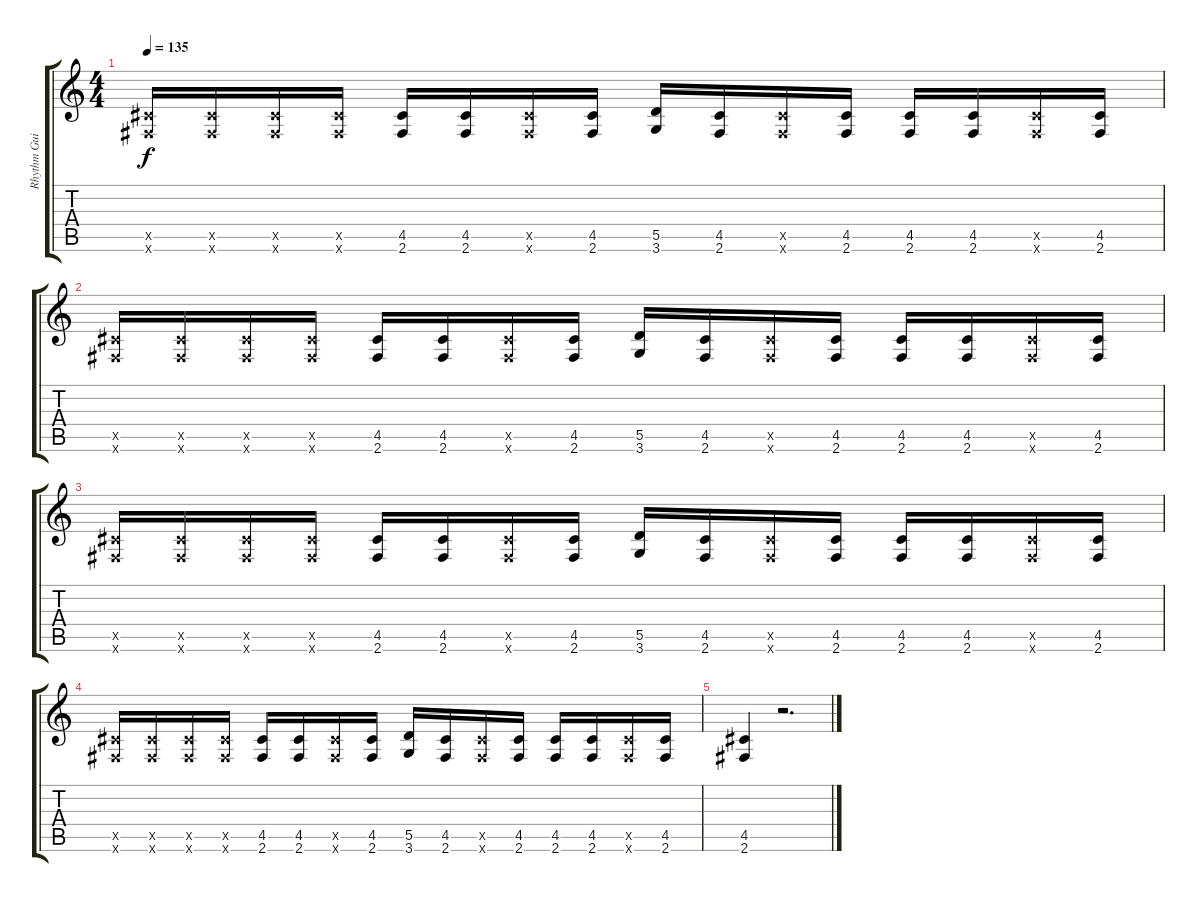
\track ("Rhythm Guitar 1" "Rhythm Gui") {instrument distortionguitar}
\staff {score tabs}
\tuning (E4 B3 G3 D3 A2 E2) {hide}
\ts (4 4)
\tempo 135
\clef g2
\ks c
(4.5{x} 2.6{x}).16{dy f} (4.5{x} 2.6{x}).16 (4.5{x} 2.6{x}).16 (4.5{x} 2.6{x}).16 (4.5 2.6).16 (4.5 2.6).16 (4.5{x} 2.6{x}).16 (4.5 2.6).16 (5.5 3.6).16 (4.5 2.6).16 (4.5{x} 2.6{x}).16 (4.5 2.6).16 (4.5 2.6).16 (4.5 2.6).16 (4.5{x} 2.6{x}).16 (4.5 2.6).16 |
(4.5{x} 2.6{x}).16 (4.5{x} 2.6{x}).16 (4.5{x} 2.6{x}).16 (4.5{x} 2.6{x}).16 (4.5 2.6).16 (4.5 2.6).16 (4.5{x} 2.6{x}).16 (4.5 2.6).16 (5.5 3.6).16 (4.5 2.6).16 (4.5{x} 2.6{x}).16 (4.5 2.6).16 (4.5 2.6).16 (4.5 2.6).16 (4.5{x} 2.6{x}).16 (4.5 2.6).16 |
(4.5{x} 2.6{x}).16 (4.5{x} 2.6{x}).16 (4.5{x} 2.6{x}).16 (4.5{x} 2.6{x}).16 (4.5 2.6).16 (4.5 2.6).16 (4.5{x} 2.6{x}).16 (4.5 2.6).16 (5.5 3.6).16 (4.5 2.6).16 (4.5{x} 2.6{x}).16 (4.5 2.6).16 (4.5 2.6).16 (4.5 2.6).16 (4.5{x} 2.6{x}).16 (4.5 2.6).16 |
(4.5{x} 2.6{x}).16 (4.5{x} 2.6{x}).16 (4.5{x} 2.6{x}).16 (4.5{x} 2.6{x}).16 (4.5 2.6).16 (4.5 2.6).16 (4.5{x} 2.6{x}).16 (4.5 2.6).16 (5.5 3.6).16 (4.5 2.6).16 (4.5{x} 2.6{x}).16 (4.5 2.6).16 (4.5 2.6).16 (4.5 2.6).16 (4.5{x} 2.6{x}).16 (4.5 2.6).16 |
(4.5 2.6).4 r.2{d}
